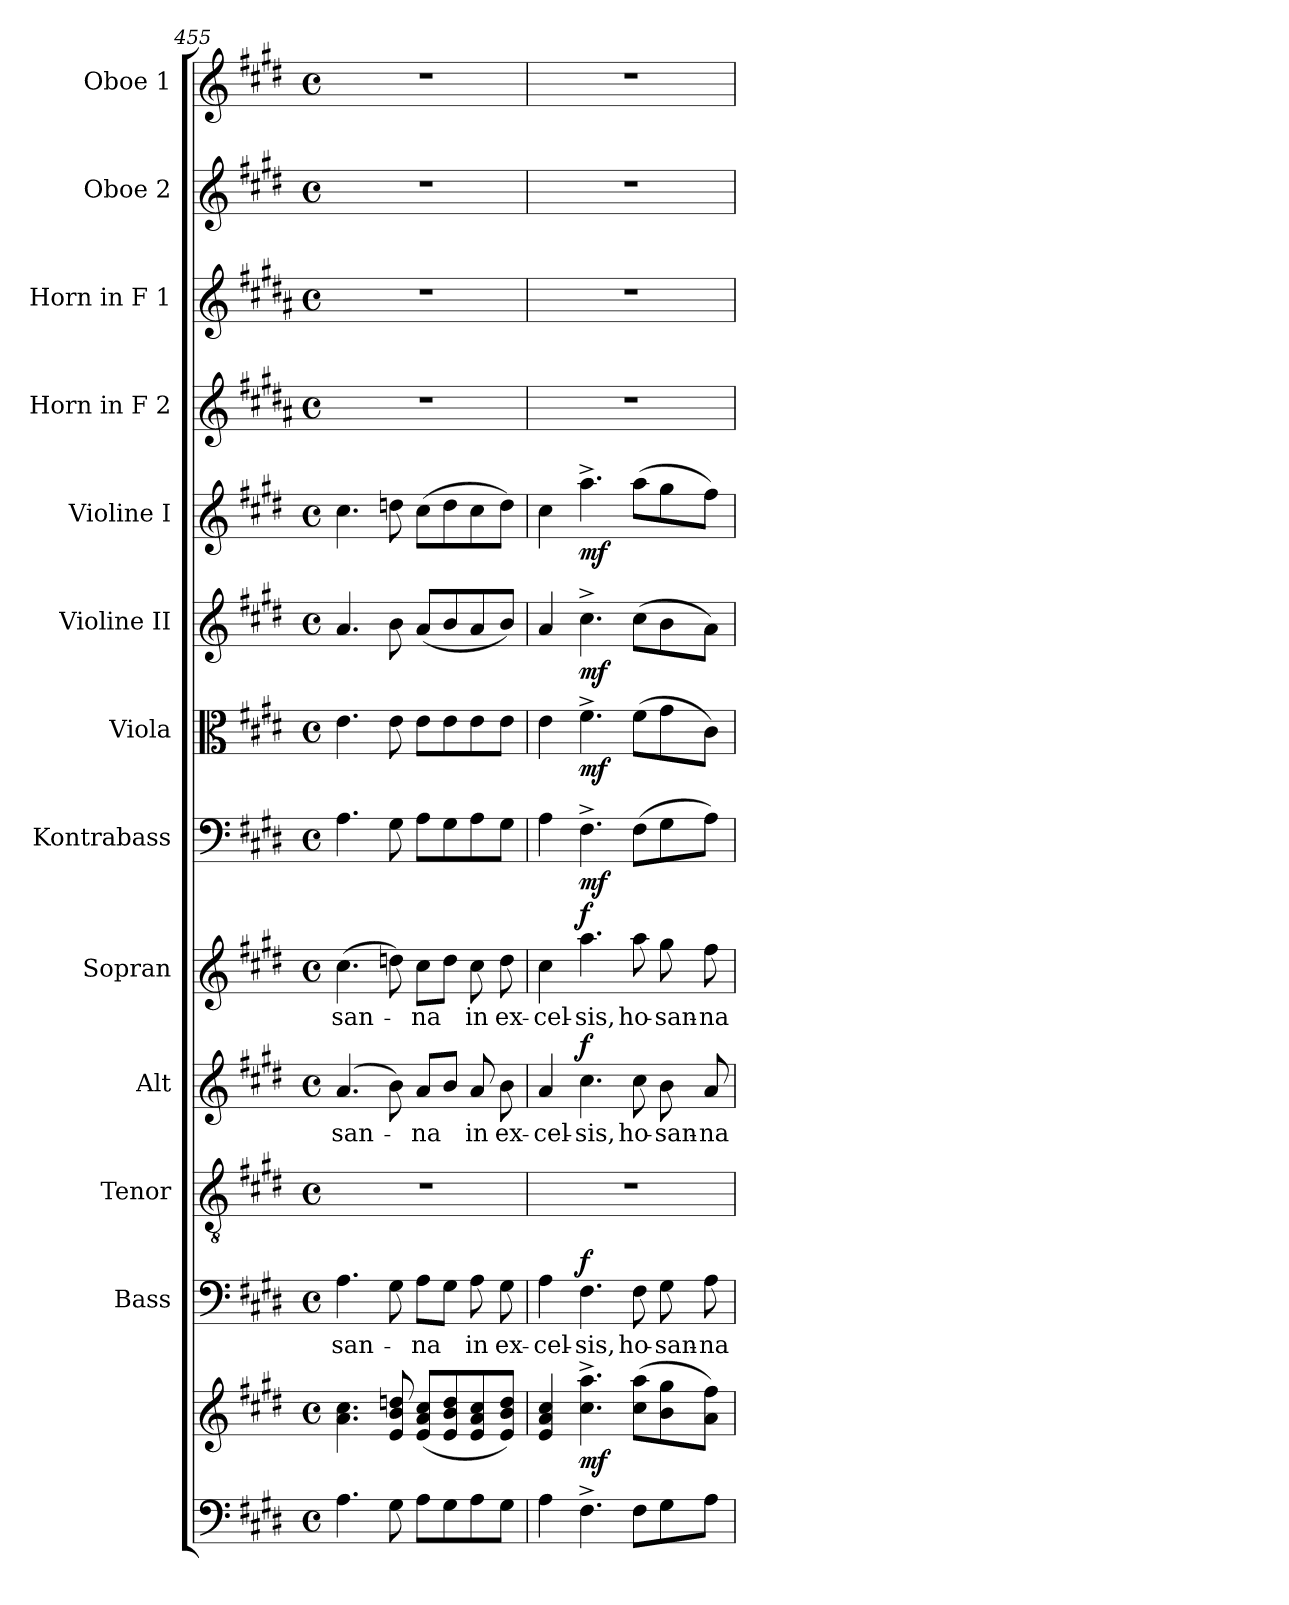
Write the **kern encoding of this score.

**kern	**kern	**dynam	**kern	**text	**dynam	**kern	**kern	**text	**dynam	**kern	**text	**dynam	**kern	**dynam	**kern	**dynam	**kern	**dynam	**kern	**dynam	**kern	**kern	**kern	**kern
*part13	*part13	*part13	*part12	*part12	*part12	*part11	*part10	*part10	*part10	*part9	*part9	*part9	*part8	*part8	*part7	*part7	*part6	*part6	*part5	*part5	*part4	*part3	*part2	*part1
*staff14	*staff13	*staff13/14	*staff12	*staff12	*staff12	*staff11	*staff10	*staff10	*staff10	*staff9	*staff9	*staff9	*staff8	*staff8	*staff7	*staff7	*staff6	*staff6	*staff5	*staff5	*staff4	*staff3	*staff2	*staff1
*	*	*	*I"Bass	*	*	*I"Tenor	*I"Alt	*	*	*I"Sopran	*	*	*I"Kontrabass	*	*I"Viola	*	*I"Violine II	*	*I"Violine I	*	*I"Horn in F 2	*I"Horn in F 1	*I"Oboe 2	*I"Oboe 1
*	*	*	*I'B.	*	*	*I'T.	*I'A.	*	*	*I'S.	*	*	*I'Kb.	*	*I'Vla.	*	*I'Vl. II	*	*I'Vl. I	*	*	*	*I'Ob.. 2	*I'Ob. 1
*clefF4	*clefG2	*	*clefF4	*	*	*clefGv2	*clefG2	*	*	*clefG2	*	*	*clefF4	*	*clefC3	*	*clefG2	*	*clefG2	*	*clefG2	*clefG2	*clefG2	*clefG2
*	*	*	*	*	*	*	*	*	*	*	*	*	*ITrd7c12	*	*	*	*	*	*	*	*ITrd4c7	*ITrd4c7	*	*
*k[f#c#g#d#]	*k[f#c#g#d#]	*	*k[f#c#g#d#]	*	*	*k[f#c#g#d#]	*k[f#c#g#d#]	*	*	*k[f#c#g#d#]	*	*	*k[f#c#g#d#]	*	*k[f#c#g#d#]	*	*k[f#c#g#d#]	*	*k[f#c#g#d#]	*	*k[f#c#g#d#]	*k[f#c#g#d#]	*k[f#c#g#d#]	*k[f#c#g#d#]
*E:	*E:	*	*E:	*	*	*E:	*E:	*	*	*E:	*	*	*E:	*	*E:	*	*E:	*	*E:	*	*E:	*E:	*E:	*E:
*M4/4	*M4/4	*	*M4/4	*	*	*M4/4	*M4/4	*	*	*M4/4	*	*	*M4/4	*	*M4/4	*	*M4/4	*	*M4/4	*	*M4/4	*M4/4	*M4/4	*M4/4
*met(c)	*met(c)	*	*met(c)	*	*	*met(c)	*met(c)	*	*	*met(c)	*	*	*met(c)	*	*met(c)	*	*met(c)	*	*met(c)	*	*met(c)	*met(c)	*met(c)	*met(c)
=455	=455	=455	=455	=455	=455	=455	=455	=455	=455	=455	=455	=455	=455	=455	=455	=455	=455	=455	=455	=455	=455	=455	=455	=455
!	!	!	!	!LO:LY:b	!	!	!	!LO:LY:b	!	!	!LO:LY:b	!	!	!	!	!	!	!	!	!	!	!	!	!
4.A\	4.a\ 4.cc#\	.	4.A\	-san-	.	1r	(4.a/	-san-	.	(>4.cc#\	-san-	.	4.AA\	.	4.e\	.	4.a/	.	4.cc#\	.	1r	1r	1r	1r
8G#\	8e/ 8b/ 8ddn/	.	8G#\	.	.	.	8b\)	.	.	8ddn\)	.	.	8GG#\	.	8e\	.	8b\	.	8ddn\	.	.	.	.	.
!	!	!	!	!LO:LY:b	!	!	!	!LO:LY:b	!	!	!LO:LY:b	!	!	!	!	!	!	!	!	!	!	!	!	!
8A\L	(>8e/ 8a/ 8cc#/L	.	8A\L	-na	.	.	8a/L	-na	.	8cc#\L	-na	.	8AA\L	.	8e\L	.	(<8a/L	.	(>8cc#\L	.	.	.	.	.
8G#\	8e/ 8b/ 8dd/	.	8G#\J	.	.	.	8b/J	.	.	8dd\J	.	.	8GG#\	.	8e\	.	8b/	.	8dd\	.	.	.	.	.
!	!	!	!	!LO:LY:b	!	!	!	!LO:LY:b	!	!	!LO:LY:b	!	!	!	!	!	!	!	!	!	!	!	!	!
8A\	8e/ 8a/ 8cc#/	.	8A\	in	.	.	8a/	in	.	8cc#\	in	.	8AA\	.	8e\	.	8a/	.	8cc#\	.	.	.	.	.
!	!	!	!	!LO:LY:b	!	!	!	!LO:LY:b	!	!	!LO:LY:b	!	!	!	!	!	!	!	!	!	!	!	!	!
8G#\J	8e/ 8b/ 8dd/J)	.	8G#\	ex-	.	.	8b\	ex-	.	8dd\	ex-	.	8GG#\J	.	8e\J	.	8b/J)	.	8dd\J)	.	.	.	.	.
!!LO:PB:g=z
=456	=456	=456	=456	=456	=456	=456	=456	=456	=456	=456	=456	=456	=456	=456	=456	=456	=456	=456	=456	=456	=456	=456	=456	=456
!	!	!	!	!LO:LY:b	!	!	!	!LO:LY:b	!	!	!LO:LY:b	!	!	!	!	!	!	!	!	!	!	!	!	!
4A\	4e/ 4a/ 4cc#/	.	4A\	-cel-	.	1r	4a/	-cel-	.	4cc#\	-cel-	.	4AA\	.	4e\	.	4a/	.	4cc#\	.	1r	1r	1r	1r
!	!	!LO:DY:b	!	!LO:LY:b	!LO:DY:a	!	!	!LO:LY:b	!LO:DY:a	!	!LO:LY:b	!LO:DY:a	!	!LO:DY:b	!	!LO:DY:b	!	!LO:DY:b	!	!LO:DY:b	!	!	!	!
4.F#^>\	4.cc#\^> 4.aa\^>	mf	4.F#\	-sis,	f	.	4.cc#\	-sis,	f	4.aa\	-sis,	f	4.FF#^>\	mf	4.f#^>\	mf	4.cc#^>\	mf	4.aa^>\	mf	.	.	.	.
!	!	!	!	!LO:LY:b	!	!	!	!LO:LY:b	!	!	!LO:LY:b	!	!	!	!	!	!	!	!	!	!	!	!	!
8F#\L	(>8cc#\ 8aa\L	.	8F#\	ho-	.	.	8cc#\	ho-	.	8aa\	ho-	.	(>8FF#\L	.	(>8f#\L	.	(>8cc#\L	.	(>8aa\L	.	.	.	.	.
!	!	!	!	!LO:LY:b	!	!	!	!LO:LY:b	!	!	!LO:LY:b	!	!	!	!	!	!	!	!	!	!	!	!	!
8G#\	8b\ 8gg#\	.	8G#\	-san-	.	.	8b\	-san-	.	8gg#\	-san-	.	8GG#\	.	8g#\	.	8b\	.	8gg#\	.	.	.	.	.
!	!	!	!	!LO:LY:b	!	!	!	!LO:LY:b	!	!	!LO:LY:b	!	!	!	!	!	!	!	!	!	!	!	!	!
8A\J	8a\ 8ff#\J)	.	8A\	-na	.	.	8a/	-na	.	8ff#\	-na	.	8AA\J)	.	8c#\J)	.	8a\J)	.	8ff#\J)	.	.	.	.	.
=	=	=	=	=	=	=	=	=	=	=	=	=	=	=	=	=	=	=	=	=	=	=	=	=
*-	*-	*-	*-	*-	*-	*-	*-	*-	*-	*-	*-	*-	*-	*-	*-	*-	*-	*-	*-	*-	*-	*-	*-	*-
